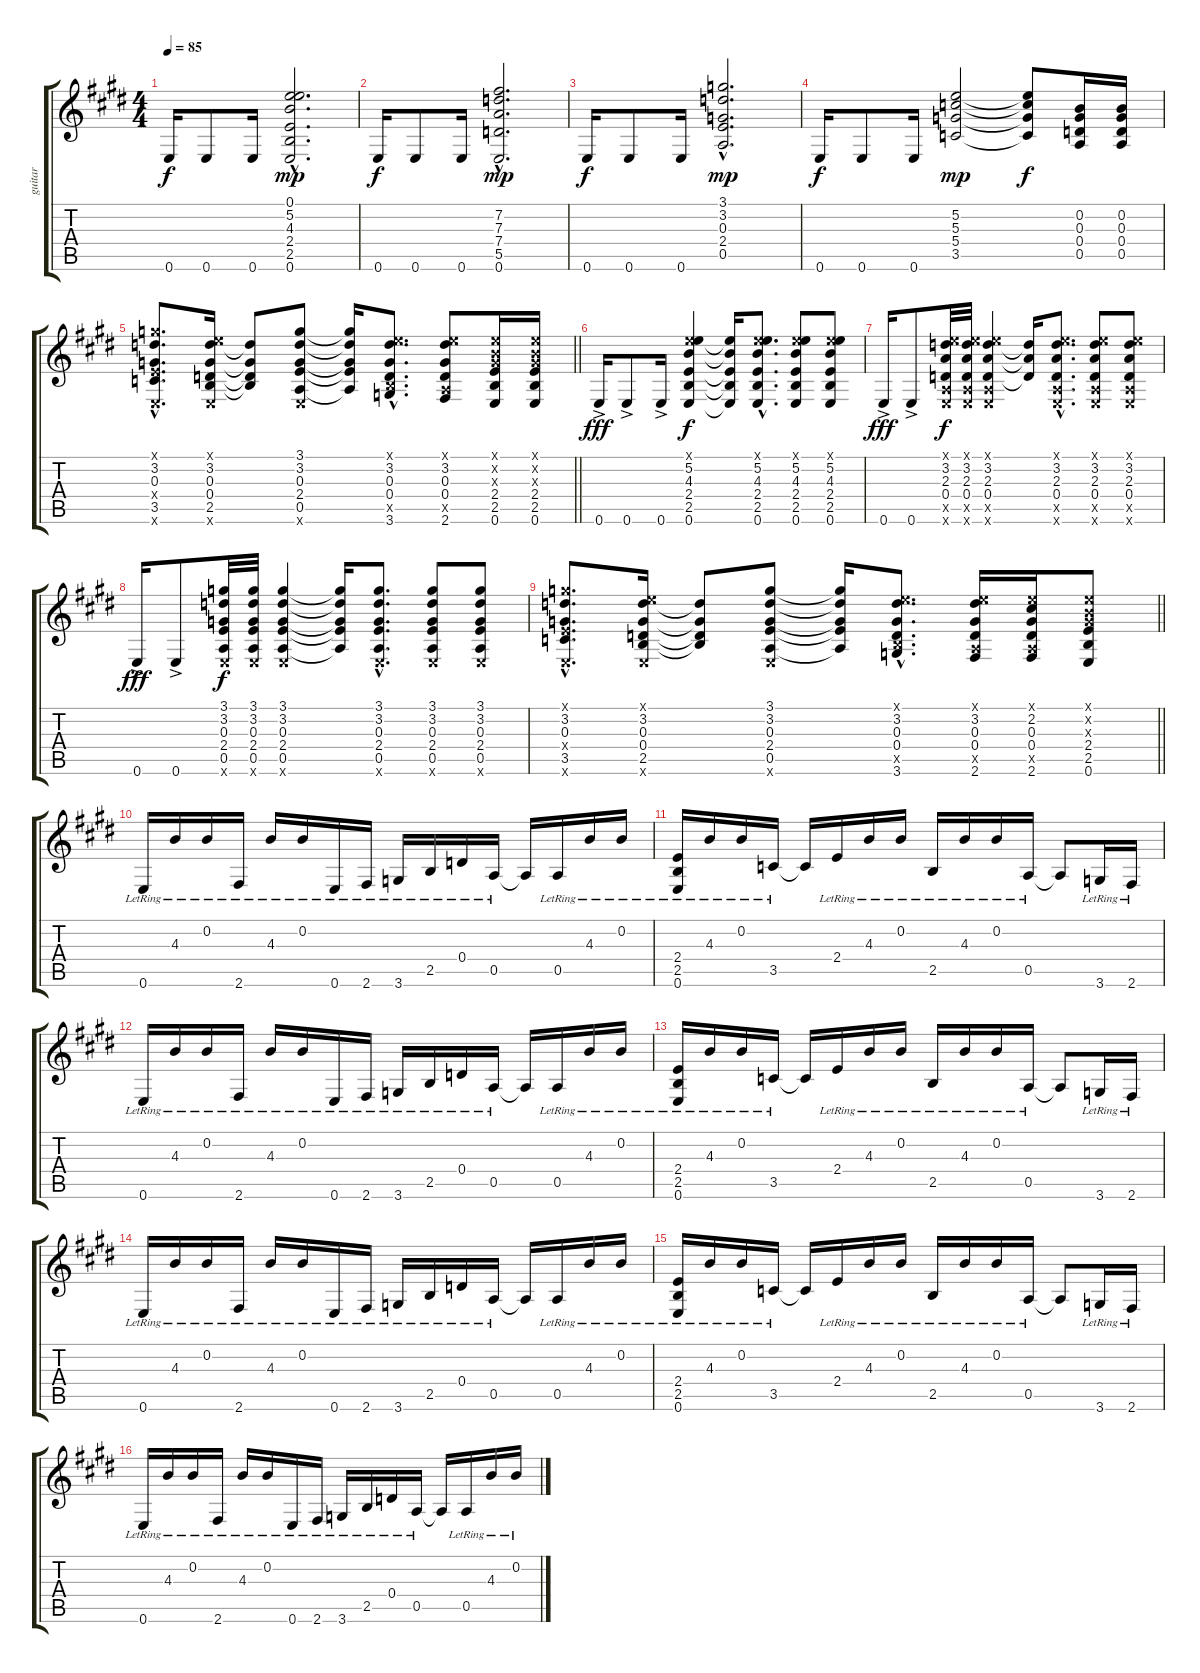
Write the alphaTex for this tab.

\track ("guitar" "guitar") {instrument distortionguitar}
\staff {score tabs}
\tuning (E4 B3 G3 D3 A2 E2) {hide}
\ts (4 4)
\tempo 85
\clef g2
\ks e
0.6.16{dy f} 0.6.8 0.6.16 (0.1{hac} 5.2{hac} 4.3{hac} 2.4{hac} 2.5{hac} 0.6{hac}).2{d dy mp} |
0.6.16{dy f} 0.6.8 0.6.16 (7.2{hac} 7.3{hac} 7.4{hac} 5.5{hac} 0.6{hac}).2{d dy mp} |
0.6.16{dy f} 0.6.8 0.6.16 (3.1{hac} 3.2{hac} 0.3{hac} 2.4{hac} 0.5{hac}).2{d dy mp} |
0.6.16{dy f} 0.6.8 0.6.16 (5.2 5.3 5.4 3.5).2{dy mp} (5.2{t} 5.3{t} 5.4{t} 3.5{t}).8{dy f} (0.2 0.3 0.4 0.5).16 (0.2 0.3 0.4 0.5).16 |
\barLineRight lightlight
(3.1{hac x} 3.2{hac} 0.3{hac} 2.4{hac x} 3.5{hac} 0.6{hac x}).8{d} (0.1{x} 3.2 0.3 0.4 2.5 0.6{x}).16 (3.2{t} 0.3{t} 0.4{t} 2.5{t}).8 (3.1 3.2 0.3 2.4 0.5 0.6{x}).8 (3.1{t} 3.2{t} 0.3{t} 2.4{t} 0.5{t}).16 (0.1{hac x} 3.2{hac} 0.3{hac} 0.4{hac} 2.5{hac x} 3.6{hac}).8{d} (0.1{x} 3.2 0.3 0.4 0.5{x} 2.6).8 (0.1{x} 0.2{x} 0.3{x} 2.4 2.5 0.6).16 (0.1{x} 0.2{x} 0.3{x} 2.4 2.5 0.6).16 |
0.6{ac}.16{dy fff} 0.6{ac}.8 0.6{ac}.16 (0.1{x} 5.2 4.3 2.4 2.5 0.6).4{dy f} (5.2{t} 4.3{t} 2.4{t} 2.5{t} 0.6{t}).16 (0.1{hac x} 5.2{hac} 4.3{hac} 2.4{hac} 2.5{hac} 0.6{hac}).8{d} (0.1{x} 5.2 4.3 2.4 2.5 0.6).8 (0.1{x} 5.2 4.3 2.4 2.5 0.6).8 |
0.6{ac}.16{dy fff} 0.6{ac}.8 (0.1{x} 3.2 2.3 0.4 0.5{x} 0.6{x}).32{dy f} (0.1{x} 3.2 2.3 0.4 0.5{x} 0.6{x}).32 (0.1{x} 3.2 2.3 0.4 0.5{x} 0.6{x}).4 (3.2{t} 2.3{t} 0.4{t}).16 (0.1{hac x} 3.2{hac} 2.3{hac} 0.4{hac} 0.5{hac x} 0.6{hac x}).8{d} (0.1{x} 3.2 2.3 0.4 0.5{x} 0.6{x}).8 (0.1{x} 3.2 2.3 0.4 0.5{x} 0.6{x}).8 |
0.6{ac}.16{dy fff} 0.6{ac}.8 (3.1 3.2 0.3 2.4 0.5 0.6{x}).32{dy f} (3.1 3.2 0.3 2.4 0.5 0.6{x}).32 (3.1 3.2 0.3 2.4 0.5 0.6{x}).4 (3.1{t} 3.2{t} 0.3{t} 2.4{t} 0.5{t}).16 (3.1{hac} 3.2{hac} 0.3{hac} 2.4{hac} 0.5{hac} 0.6{hac x}).8{d} (3.1 3.2 0.3 2.4 0.5 0.6{x}).8 (3.1 3.2 0.3 2.4 0.5 0.6{x}).8 |
\barLineRight lightlight
(3.1{hac x} 3.2{hac} 0.3{hac} 2.4{hac x} 3.5{hac} 0.6{hac x}).8{d} (0.1{x} 3.2 0.3 0.4 2.5 0.6{x}).16 (3.2{t} 0.3{t} 0.4{t} 2.5{t}).8 (3.1 3.2 0.3 2.4 0.5 0.6{x}).8 (3.1{t} 3.2{t} 0.3{t} 2.4{t} 0.5{t}).16 (0.1{hac x} 3.2{hac} 0.3{hac} 0.4{hac} 2.5{hac x} 3.6{hac}).8{d} (0.1{x} 3.2 0.3 0.4 0.5{x} 2.6).16 (0.1{x} 2.2 0.3 0.4 0.5{x} 2.6).16 (0.1{x} 0.2{x} 0.3{x} 2.4 2.5 0.6).8 |
0.6{lr}.16 4.3{lr}.16 0.2{lr}.16 2.6{lr}.16 4.3{lr}.16 0.2{lr}.16 0.6{lr}.16 2.6{lr}.16 3.6{lr}.16 2.5{lr}.16 0.4{lr}.16 0.5{lr}.16 0.5{t}.16 0.5{lr}.16 4.3{lr}.16 0.2{lr}.16 |
(2.4{lr} 2.5{lr} 0.6{lr}).16 4.3{lr}.16 0.2{lr}.16 3.5{lr}.16 3.5{t}.16 2.4{lr}.16 4.3{lr}.16 0.2{lr}.16 2.5{lr}.16 4.3{lr}.16 0.2{lr}.16 0.5{lr}.16 0.5{t}.8 3.6{lr}.16 2.6{lr}.16 |
0.6{lr}.16 4.3{lr}.16 0.2{lr}.16 2.6{lr}.16 4.3{lr}.16 0.2{lr}.16 0.6{lr}.16 2.6{lr}.16 3.6{lr}.16 2.5{lr}.16 0.4{lr}.16 0.5{lr}.16 0.5{t}.16 0.5{lr}.16 4.3{lr}.16 0.2{lr}.16 |
(2.4{lr} 2.5{lr} 0.6{lr}).16 4.3{lr}.16 0.2{lr}.16 3.5{lr}.16 3.5{t}.16 2.4{lr}.16 4.3{lr}.16 0.2{lr}.16 2.5{lr}.16 4.3{lr}.16 0.2{lr}.16 0.5{lr}.16 0.5{t}.8 3.6{lr}.16 2.6{lr}.16 |
0.6{lr}.16 4.3{lr}.16 0.2{lr}.16 2.6{lr}.16 4.3{lr}.16 0.2{lr}.16 0.6{lr}.16 2.6{lr}.16 3.6{lr}.16 2.5{lr}.16 0.4{lr}.16 0.5{lr}.16 0.5{t}.16 0.5{lr}.16 4.3{lr}.16 0.2{lr}.16 |
(2.4{lr} 2.5{lr} 0.6{lr}).16 4.3{lr}.16 0.2{lr}.16 3.5{lr}.16 3.5{t}.16 2.4{lr}.16 4.3{lr}.16 0.2{lr}.16 2.5{lr}.16 4.3{lr}.16 0.2{lr}.16 0.5{lr}.16 0.5{t}.8 3.6{lr}.16 2.6{lr}.16 |
0.6{lr}.16 4.3{lr}.16 0.2{lr}.16 2.6{lr}.16 4.3{lr}.16 0.2{lr}.16 0.6{lr}.16 2.6{lr}.16 3.6{lr}.16 2.5{lr}.16 0.4{lr}.16 0.5{lr}.16 0.5{t}.16 0.5{lr}.16 4.3{lr}.16 0.2{lr}.16
